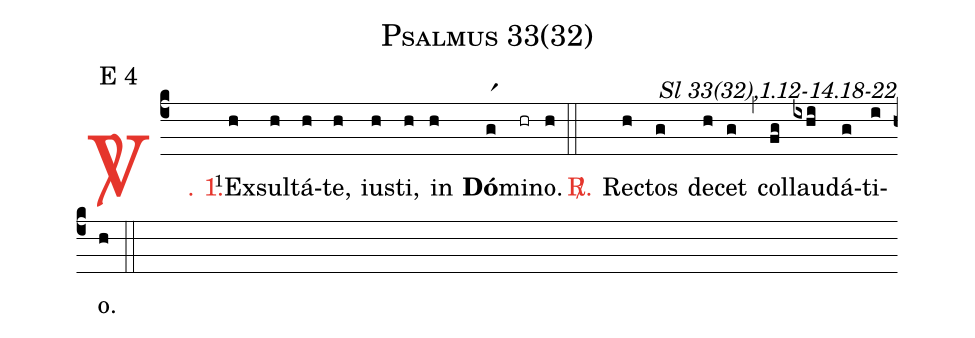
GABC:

name: Psalmus 33(32);
mode: E 4;
commentary: Sl 33(32),1.12-14.18-22;
%%
(c4)

<c><sp>V/</sp>. 1.</c>() <v>\VSup{1}</v>Ex(h)sul(h)tá(h)te,(h) ius(h)ti,(h) in(h) <b>Dó</b>(gr1)mi(hr)no.(h)

(::)

<nlba><c><sp>R/</sp>.</c>() Rec</nlba>(h)tos(g) de(h)cet(g) (,) col(fg)lau(ixhi)dá(g)ti(i)o.(h)

(::)
